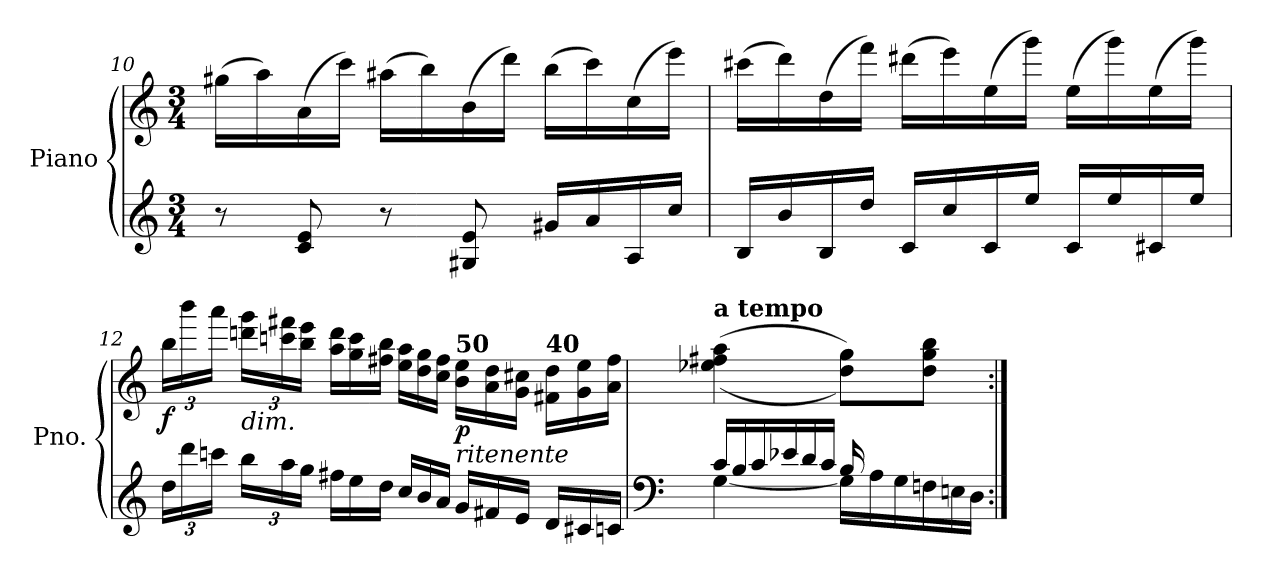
**kern	**kern	**dynam
*part1	*part1	*part1
*staff2	*staff1	*staff1/2
*I"Piano	*	*
*I'Pno.	*	*
*clefG2	*clefG2	*
*k[]	*k[]	*
*M3/4	*M3/4	*
=10	=10	=10
8r	(>16gg#X\LL	.
.	16aa\)	.
8c/ 8e/	(>16a\	.
.	16ccc\JJ)	.
8r	(>16aa#X\LL	.
.	16bb\)	.
8G#X/ 8e/	(>16b\	.
.	16ddd\JJ)	.
16g#X/LL	(>16bb\LL	.
16a/	16ccc\)	.
16A/	(>16cc\	.
16cc/JJ	16eee\JJ)	.
=11	=11	=11
16B/LL	(>16ccc#X\LL	.
16b/	16ddd\)	.
16B/	(>16dd\	.
16dd/JJ	16fff\JJ)	.
16c/LL	(>16ddd#X\LL	.
16cc/	16eee\)	.
16c/	(>16ee\	.
16ee/JJ	16ggg\JJ)	.
16c/LL	(>16ee\LL	.
16ee/	16ggg\)	.
16c#X/	(>16ee\	.
16ee/JJ	16ggg\JJ)	.
!!LO:LB:g=z
=12	=12	=12
*Xbrackettup	*Xbrackettup	*
!	!	!LO:DY:b
24dd\LL	24bb\LL	f
24ddd\	24bbb\	.
24cccn\JJ	24aaa\JJ	.
!	!LO:TX:b:i:t=dim.	!
24bb\LL	24dddn\ 24ggg\LL	.
24aa\	24cccn\ 24fff#X\	.
24gg\JJ	24bb\ 24eee\JJ	.
*Xtuplet	*Xtuplet	*
24ff#X\LL	24aa\ 24ddd\LL	.
24ee\	24gg\ 24ccc\	.
24dd\JJ	24ff#X\ 24bb\JJ	.
24cc/LL	24ee\ 24aa\LL	.
24b/	24dd\ 24gg\	.
24a/JJ	24cc\ 24ff#\JJ	.
!	!LO:TX:b:i:t=ritenente	!
!	!LO:TX:a:B:t=50	!
!	!	!LO:DY:b
24g/LL	24b\ 24ee\LL	p
24f#X/	24a\ 24dd\	.
24e/JJ	24g\ 24cc#X\JJ	.
!	!LO:TX:a:B:t=40	!
24d/LL	24f#X\ 24dd\LL	.
24c#X/	24g\ 24ee\	.
24cn/JJ	24a\ 24ff#\JJ	.
!!LO:LB:g=z
=13	=13	=13
*clefF4	*	*
*^	*	*
!	!	!LO:TX:a:B:t=a tempo	!
24c/LL	[4G\	(<(>4ee-X\ 4ff#X\ 4aa\	.
24B/	.	.	.
24c/	.	.	.
24e-X/	.	.	.
24d/	.	.	.
24c/JJ	.	.	.
16B/	24G\LL]	8dd\ 8gg\L))	.
.	24A\	.	.
8.rFyy	.	.	.
.	24G\	.	.
.	24Fn\	8dd\ 8gg\ 8bb\J	.
.	24En\	.	.
.	24D\JJ	.	.
*v	*v	*	*
=:|!	=:|!	=:|!
*-	*-	*-
